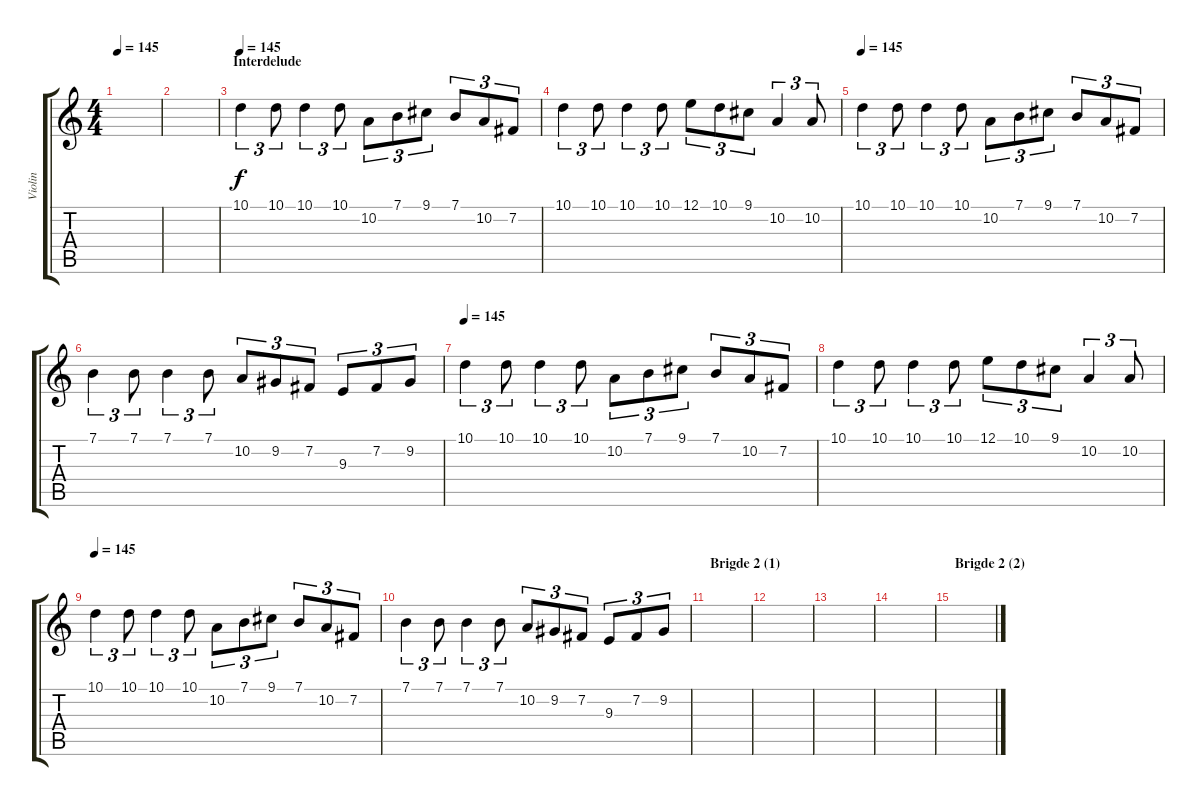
\track ("Violin" "Violin") {instrument violin}
\staff {score tabs}
\tuning (E4 B3 G3 D3 A2 E2) {hide}
\ts (4 4)
\tempo 145
\clef g2
\ks c
|
|
\section ("" "Interdelude")
\tempo 145
10.1.4{tu (3 2)} 10.1.8{tu (3 2)} 10.1.4{tu (3 2)} 10.1.8{tu (3 2)} 10.2.8{tu (3 2)} 7.1.8{tu (3 2)} 9.1.8{tu (3 2)} 7.1.8{tu (3 2)} 10.2.8{tu (3 2)} 7.2.8{tu (3 2)} |
10.1.4{tu (3 2)} 10.1.8{tu (3 2)} 10.1.4{tu (3 2)} 10.1.8{tu (3 2)} 12.1.8{tu (3 2)} 10.1.8{tu (3 2)} 9.1.8{tu (3 2)} 10.2.4{tu (3 2)} 10.2.8{tu (3 2)} |
\tempo 145
10.1.4{tu (3 2)} 10.1.8{tu (3 2)} 10.1.4{tu (3 2)} 10.1.8{tu (3 2)} 10.2.8{tu (3 2)} 7.1.8{tu (3 2)} 9.1.8{tu (3 2)} 7.1.8{tu (3 2)} 10.2.8{tu (3 2)} 7.2.8{tu (3 2)} |
7.1.4{tu (3 2)} 7.1.8{tu (3 2)} 7.1.4{tu (3 2)} 7.1.8{tu (3 2)} 10.2.8{tu (3 2)} 9.2.8{tu (3 2)} 7.2.8{tu (3 2)} 9.3.8{tu (3 2)} 7.2.8{tu (3 2)} 9.2.8{tu (3 2)} |
\tempo 145
10.1.4{tu (3 2)} 10.1.8{tu (3 2)} 10.1.4{tu (3 2)} 10.1.8{tu (3 2)} 10.2.8{tu (3 2)} 7.1.8{tu (3 2)} 9.1.8{tu (3 2)} 7.1.8{tu (3 2)} 10.2.8{tu (3 2)} 7.2.8{tu (3 2)} |
10.1.4{tu (3 2)} 10.1.8{tu (3 2)} 10.1.4{tu (3 2)} 10.1.8{tu (3 2)} 12.1.8{tu (3 2)} 10.1.8{tu (3 2)} 9.1.8{tu (3 2)} 10.2.4{tu (3 2)} 10.2.8{tu (3 2)} |
\tempo 145
10.1.4{tu (3 2)} 10.1.8{tu (3 2)} 10.1.4{tu (3 2)} 10.1.8{tu (3 2)} 10.2.8{tu (3 2)} 7.1.8{tu (3 2)} 9.1.8{tu (3 2)} 7.1.8{tu (3 2)} 10.2.8{tu (3 2)} 7.2.8{tu (3 2)} |
7.1.4{tu (3 2)} 7.1.8{tu (3 2)} 7.1.4{tu (3 2)} 7.1.8{tu (3 2)} 10.2.8{tu (3 2)} 9.2.8{tu (3 2)} 7.2.8{tu (3 2)} 9.3.8{tu (3 2)} 7.2.8{tu (3 2)} 9.2.8{tu (3 2)} |
\section ("" "Brigde 2 (1)")
|
|
|
|
\section ("" "Brigde 2 (2)")
